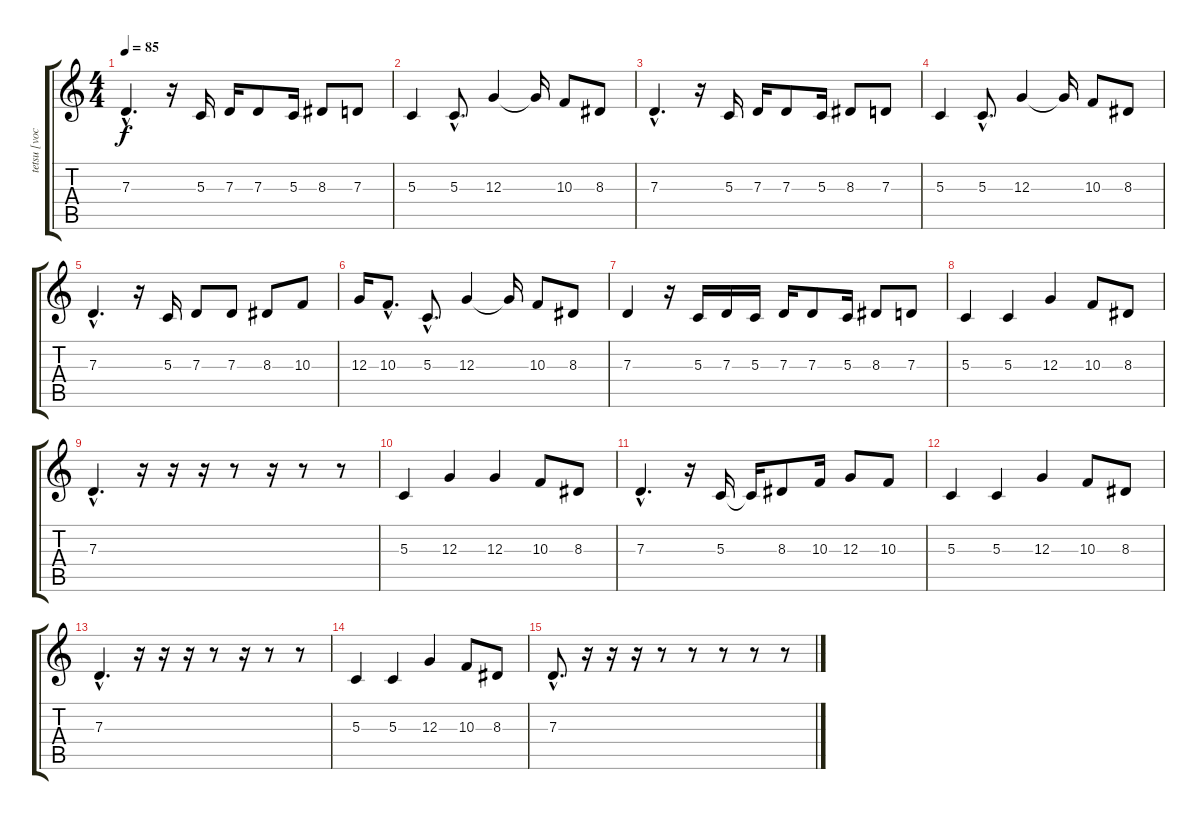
\track ("tetsu [vocal]" "tetsu [voc") {instrument lead6voice}
\staff {score tabs}
\tuning (E4 B3 G3 D3 A2 E2) {hide}
\ts (4 4)
\tempo 85
\clef g2
\ks c
7.3{hac}.4{d dy f} r.16 5.3.16 7.3.16 7.3.8 5.3.16 8.3.8 7.3.8 |
5.3.4 5.3{hac}.8{d} 12.3.4 12.3{t}.16 10.3.8 8.3.8 |
7.3{hac}.4{d} r.16 5.3.16 7.3.16 7.3.8 5.3.16 8.3.8 7.3.8 |
5.3.4 5.3{hac}.8{d} 12.3.4 12.3{t}.16 10.3.8 8.3.8 |
7.3{hac}.4{d} r.16 5.3.16 7.3.8 7.3.8 8.3.8 10.3.8 |
12.3.16 10.3{hac}.8{d} 5.3{hac}.8{d} 12.3.4 12.3{t}.16 10.3.8 8.3.8 |
7.3.4 r.16 5.3.16 7.3.16 5.3.16 7.3.16 7.3.8 5.3.16 8.3.8 7.3.8 |
5.3.4 5.3.4 12.3.4 10.3.8 8.3.8 |
7.3{hac}.4{d} r.16 r.16 r.16 r.8 r.16 r.8 r.8 |
5.3.4 12.3.4 12.3.4 10.3.8 8.3.8 |
7.3{hac}.4{d} r.16 5.3.16 5.3{t}.16 8.3.8 10.3.16 12.3.8 10.3.8 |
5.3.4 5.3.4 12.3.4 10.3.8 8.3.8 |
7.3{hac}.4{d} r.16 r.16 r.16 r.8 r.16 r.8 r.8 |
5.3.4 5.3.4 12.3.4 10.3.8 8.3.8 |
7.3{hac}.8{d} r.16 r.16 r.16 r.8 r.8 r.8 r.8 r.8
